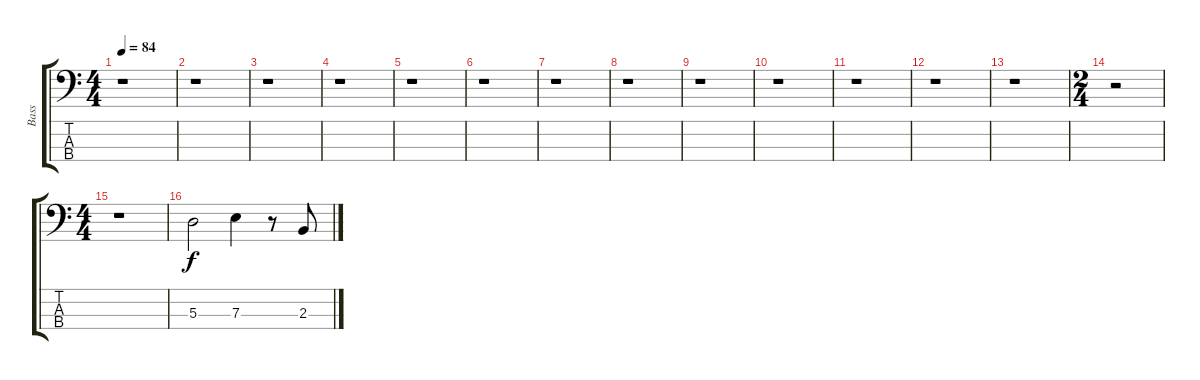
\track ("Bass" "Bass") {instrument electricbassfinger}
\staff {score tabs}
\tuning (G2 D2 A1 E1) {hide}
\ts (4 4)
\tempo 84
\clef f4
\ks c
r.1{dy f} |
r.1 |
r.1 |
r.1 |
r.1 |
r.1 |
r.1 |
r.1 |
r.1 |
r.1 |
r.1 |
r.1 |
r.1 |
\ts (2 4)
r.2 |
\ts (4 4)
r.1 |
5.3.2 7.3.4 r.8 2.3.8
